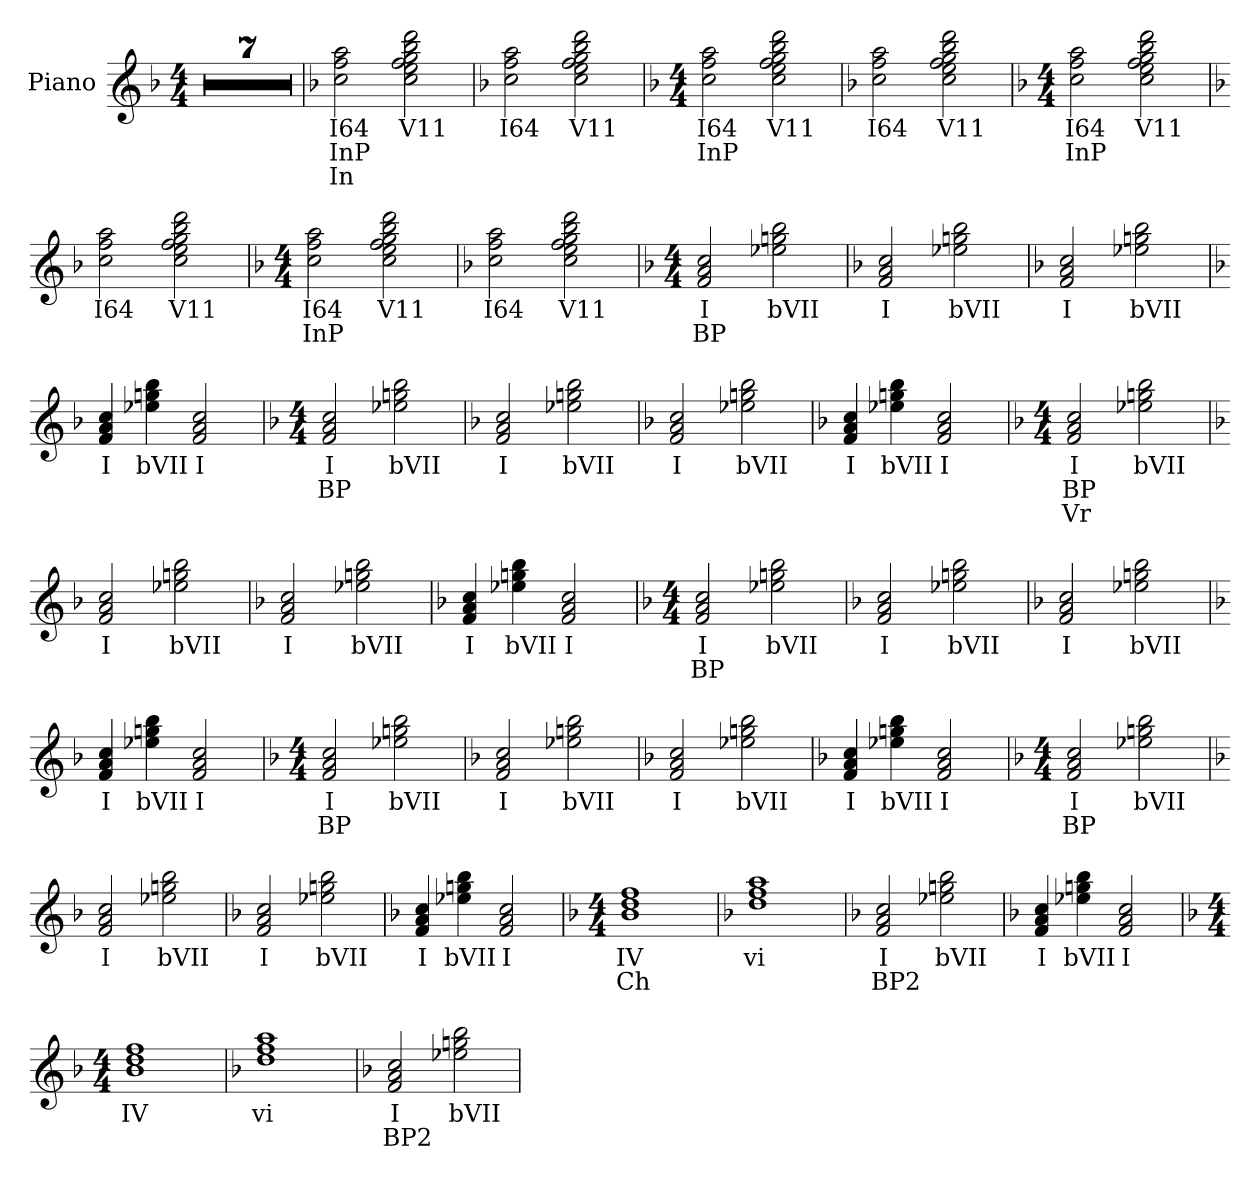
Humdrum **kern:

**kern	**text	**text	**text
*part1	*part1	*part1	*part1
*staff1	*staff1	*staff1	*staff1
*I"Piano	*	*	*
*I'Pno	*	*	*
*k[b-]	*	*	*
*F:	*	*	*
*M4/4	*	*	*
=	=	=	=
1r	.	.	.
=	=	=	=
*k[b-]	*	*	*
*F:	*	*	*
1r	.	.	.
=	=	=	=
*k[b-]	*	*	*
*F:	*	*	*
1r	.	.	.
=	=	=	=
*k[b-]	*	*	*
*F:	*	*	*
1r	.	.	.
=	=	=	=
*k[b-]	*	*	*
*F:	*	*	*
1r	.	.	.
=	=	=	=
*k[b-]	*	*	*
*F:	*	*	*
1r	.	.	.
=	=	=	=
*k[b-]	*	*	*
*F:	*	*	*
1r	.	.	.
=	=	=	=
*k[b-]	*	*	*
*F:	*	*	*
2cc 2ff 2aa	I64	InP	In
2cc 2ee 2gg 2bb- 2ddd 2ff	V11	.	.
=	=	=	=
*k[b-]	*	*	*
*F:	*	*	*
2cc 2ff 2aa	I64	.	.
2cc 2ee 2gg 2bb- 2ddd 2ff	V11	.	.
=	=	=	=
*k[b-]	*	*	*
*F:	*	*	*
*M4/4	*	*	*
2cc 2ff 2aa	I64	InP	.
2cc 2ee 2gg 2bb- 2ddd 2ff	V11	.	.
=	=	=	=
*k[b-]	*	*	*
*F:	*	*	*
2cc 2ff 2aa	I64	.	.
2cc 2ee 2gg 2bb- 2ddd 2ff	V11	.	.
=	=	=	=
*k[b-]	*	*	*
*F:	*	*	*
*M4/4	*	*	*
2cc 2ff 2aa	I64	InP	.
2cc 2ee 2gg 2bb- 2ddd 2ff	V11	.	.
=	=	=	=
*k[b-]	*	*	*
*F:	*	*	*
2cc 2ff 2aa	I64	.	.
2cc 2ee 2gg 2bb- 2ddd 2ff	V11	.	.
=	=	=	=
*k[b-]	*	*	*
*F:	*	*	*
*M4/4	*	*	*
2cc 2ff 2aa	I64	InP	.
2cc 2ee 2gg 2bb- 2ddd 2ff	V11	.	.
=	=	=	=
*k[b-]	*	*	*
*F:	*	*	*
2cc 2ff 2aa	I64	.	.
2cc 2ee 2gg 2bb- 2ddd 2ff	V11	.	.
=	=	=	=
*k[b-]	*	*	*
*F:	*	*	*
*M4/4	*	*	*
2f 2a 2cc	I	BP	.
2ee-X 2ggn 2bb-	bVII	.	.
=	=	=	=
*k[b-]	*	*	*
*F:	*	*	*
2f 2a 2cc	I	.	.
2ee-X 2ggn 2bb-	bVII	.	.
=	=	=	=
*k[b-]	*	*	*
*F:	*	*	*
2f 2a 2cc	I	.	.
2ee-X 2ggn 2bb-	bVII	.	.
=	=	=	=
*k[b-]	*	*	*
*F:	*	*	*
4f 4a 4cc	I	.	.
4ee-X 4ggn 4bb-	bVII	.	.
2f 2a 2cc	I	.	.
=	=	=	=
*k[b-]	*	*	*
*F:	*	*	*
*M4/4	*	*	*
2f 2a 2cc	I	BP	.
2ee-X 2ggn 2bb-	bVII	.	.
=	=	=	=
*k[b-]	*	*	*
*F:	*	*	*
2f 2a 2cc	I	.	.
2ee-X 2ggn 2bb-	bVII	.	.
=	=	=	=
*k[b-]	*	*	*
*F:	*	*	*
2f 2a 2cc	I	.	.
2ee-X 2ggn 2bb-	bVII	.	.
=	=	=	=
*k[b-]	*	*	*
*F:	*	*	*
4f 4a 4cc	I	.	.
4ee-X 4ggn 4bb-	bVII	.	.
2f 2a 2cc	I	.	.
=	=	=	=
*k[b-]	*	*	*
*F:	*	*	*
*M4/4	*	*	*
2f 2a 2cc	I	BP	Vr
2ee-X 2ggn 2bb-	bVII	.	.
=	=	=	=
*k[b-]	*	*	*
*F:	*	*	*
2f 2a 2cc	I	.	.
2ee-X 2ggn 2bb-	bVII	.	.
=	=	=	=
*k[b-]	*	*	*
*F:	*	*	*
2f 2a 2cc	I	.	.
2ee-X 2ggn 2bb-	bVII	.	.
=	=	=	=
*k[b-]	*	*	*
*F:	*	*	*
4f 4a 4cc	I	.	.
4ee-X 4ggn 4bb-	bVII	.	.
2f 2a 2cc	I	.	.
=	=	=	=
*k[b-]	*	*	*
*F:	*	*	*
*M4/4	*	*	*
2f 2a 2cc	I	BP	.
2ee-X 2ggn 2bb-	bVII	.	.
=	=	=	=
*k[b-]	*	*	*
*F:	*	*	*
2f 2a 2cc	I	.	.
2ee-X 2ggn 2bb-	bVII	.	.
=	=	=	=
*k[b-]	*	*	*
*F:	*	*	*
2f 2a 2cc	I	.	.
2ee-X 2ggn 2bb-	bVII	.	.
=	=	=	=
*k[b-]	*	*	*
*F:	*	*	*
4f 4a 4cc	I	.	.
4ee-X 4ggn 4bb-	bVII	.	.
2f 2a 2cc	I	.	.
=	=	=	=
*k[b-]	*	*	*
*F:	*	*	*
*M4/4	*	*	*
2f 2a 2cc	I	BP	.
2ee-X 2ggn 2bb-	bVII	.	.
=	=	=	=
*k[b-]	*	*	*
*F:	*	*	*
2f 2a 2cc	I	.	.
2ee-X 2ggn 2bb-	bVII	.	.
=	=	=	=
*k[b-]	*	*	*
*F:	*	*	*
2f 2a 2cc	I	.	.
2ee-X 2ggn 2bb-	bVII	.	.
=	=	=	=
*k[b-]	*	*	*
*F:	*	*	*
4f 4a 4cc	I	.	.
4ee-X 4ggn 4bb-	bVII	.	.
2f 2a 2cc	I	.	.
=	=	=	=
*k[b-]	*	*	*
*F:	*	*	*
*M4/4	*	*	*
2f 2a 2cc	I	BP	.
2ee-X 2ggn 2bb-	bVII	.	.
=	=	=	=
*k[b-]	*	*	*
*F:	*	*	*
2f 2a 2cc	I	.	.
2ee-X 2ggn 2bb-	bVII	.	.
=	=	=	=
*k[b-]	*	*	*
*F:	*	*	*
2f 2a 2cc	I	.	.
2ee-X 2ggn 2bb-	bVII	.	.
=	=	=	=
*k[b-]	*	*	*
*F:	*	*	*
4f 4a 4cc	I	.	.
4ee-X 4ggn 4bb-	bVII	.	.
2f 2a 2cc	I	.	.
=	=	=	=
*k[b-]	*	*	*
*F:	*	*	*
*M4/4	*	*	*
1b- 1dd 1ff	IV	Ch	.
=	=	=	=
*k[b-]	*	*	*
*F:	*	*	*
1dd 1ff 1aa	vi	.	.
=	=	=	=
*k[b-]	*	*	*
*F:	*	*	*
2f 2a 2cc	I	BP2	.
2ee-X 2ggn 2bb-	bVII	.	.
=	=	=	=
*k[b-]	*	*	*
*F:	*	*	*
4f 4a 4cc	I	.	.
4ee-X 4ggn 4bb-	bVII	.	.
2f 2a 2cc	I	.	.
=	=	=	=
*k[b-]	*	*	*
*F:	*	*	*
*M4/4	*	*	*
1b- 1dd 1ff	IV	.	.
=	=	=	=
*k[b-]	*	*	*
*F:	*	*	*
1dd 1ff 1aa	vi	.	.
=	=	=	=
*k[b-]	*	*	*
*F:	*	*	*
2f 2a 2cc	I	BP2	.
2ee-X 2ggn 2bb-	bVII	.	.
=	=	=	=
*-	*-	*-	*-
